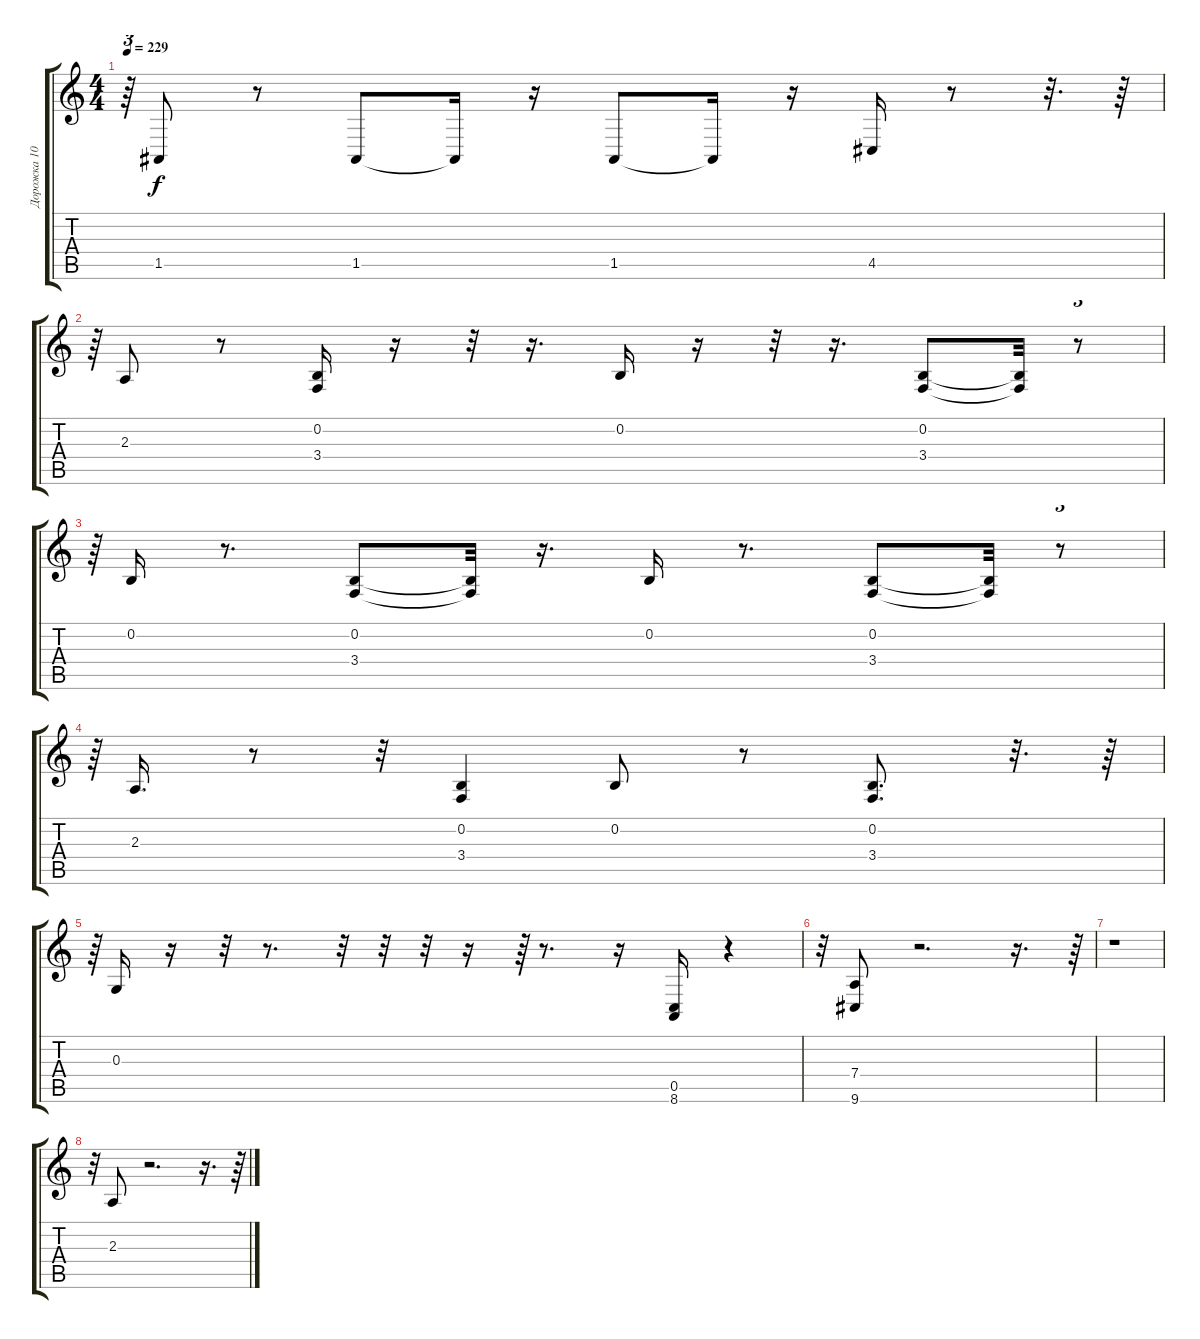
\track ("Дорожка 10" "Дорожка 10") {instrument drawbarorgan}
\staff {score tabs}
\tuning (E4 B3 G3 D3 A2 E2) {hide}
\ts (4 4)
\tempo 229
\clef g2
\ks c
r.64{tu (3 2) dy f} 1.5.8 r.8 1.5.8 1.5{t}.16 r.16 1.5.8 1.5{t}.16 r.16 4.5.16 r.8 r.32{d} r.64 |
r.64{tu (3 2)} 2.3.8 r.8 (0.2 3.4).16 r.16 r.32 r.16{d} 0.2.16 r.16 r.32 r.16{d} (0.2 3.4).8 (0.2{t} 3.4{t}).32 r.8{tu (3 2)} |
r.64{tu (3 2)} 0.2.16 r.8{d} (0.2 3.4).8 (0.2{t} 3.4{t}).32 r.16{d} 0.2.16 r.8{d} (0.2 3.4).8 (0.2{t} 3.4{t}).32 r.8{tu (3 2)} |
r.64{tu (3 2)} 2.3.16{d} r.8 r.32 (0.2 3.4).4 0.2.8 r.8 (0.2 3.4).8{d} r.32{d} r.64 |
r.64{tu (3 2)} 0.3.16 r.16 r.32 r.8{d} r.32 r.32 r.32 r.16 r.64{tu (3 2)} r.8{d} r.16 (0.5 8.6).16 r.4{tu (3 2)} |
r.32{tu (3 2)} (7.4 9.6).8 r.2{d} r.16{d} r.64{tu (3 2)} |
r.1 |
r.32{tu (3 2)} 2.3.8 r.2{d} r.16{d} r.64{tu (3 2)}
